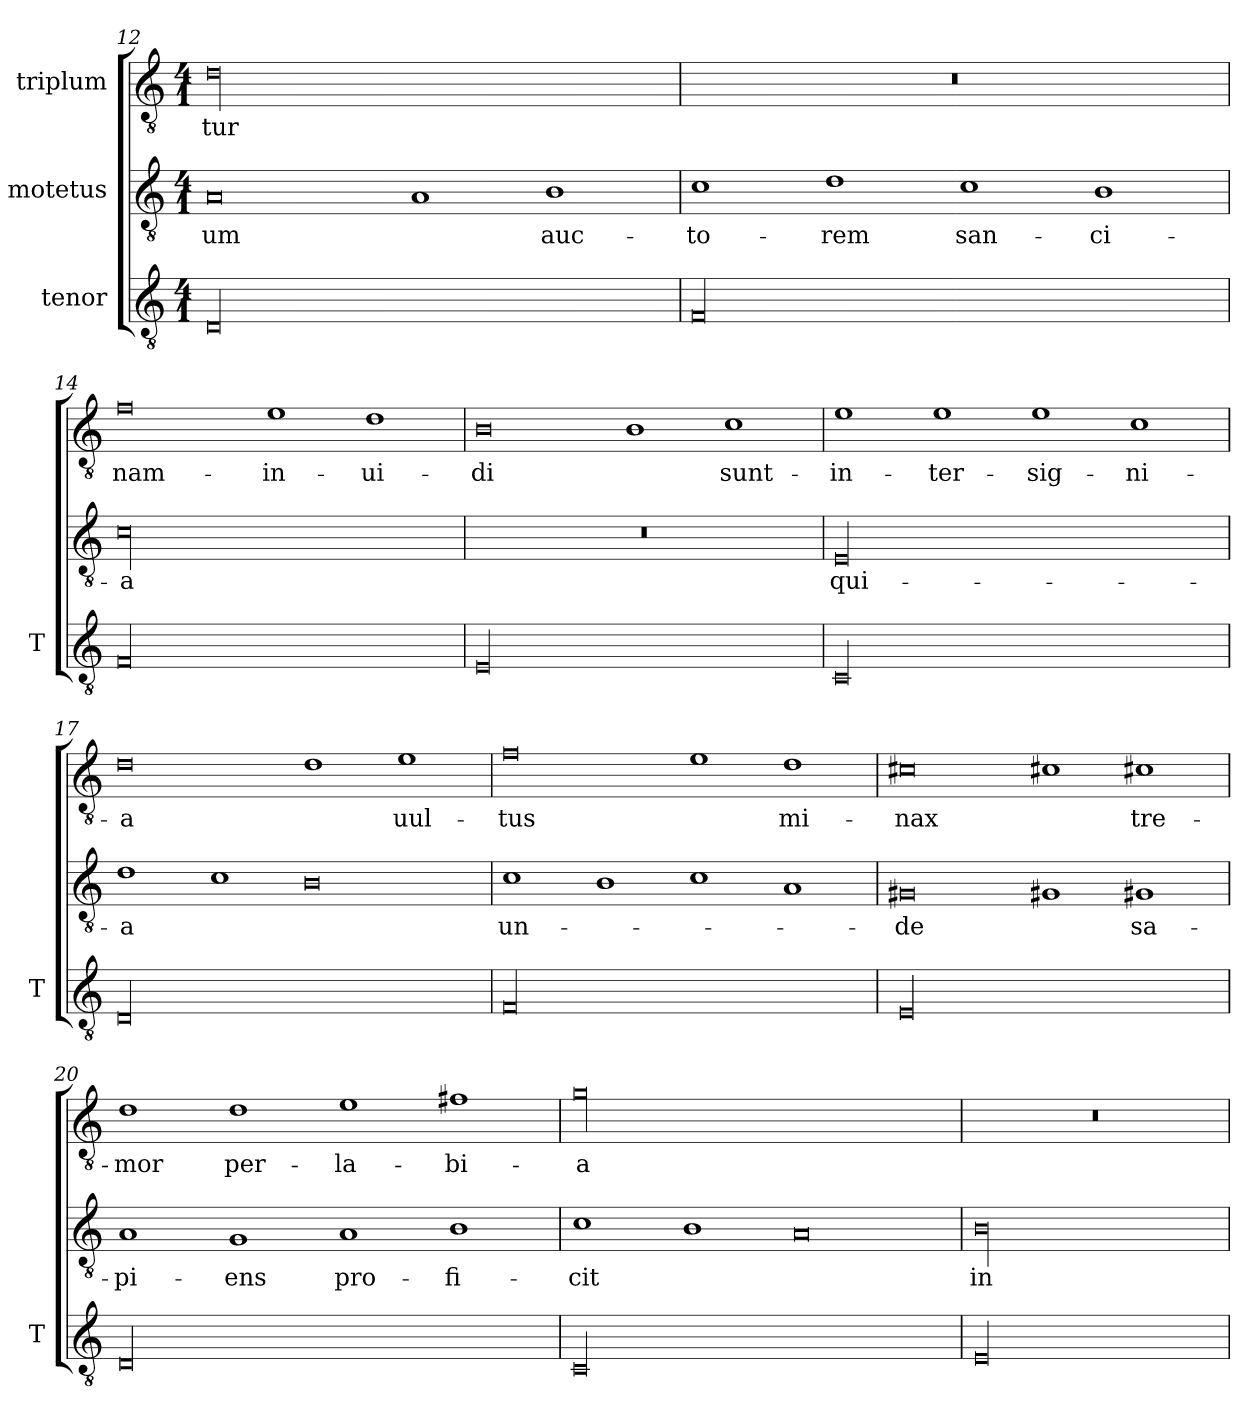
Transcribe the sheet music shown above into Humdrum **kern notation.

**kern	**kern	**text	**kern	**text
*part3	*part2	*part2	*part1	*part1
*staff3	*staff2	*staff2	*staff1	*staff1
*I"tenor	*I"motetus	*	*I"triplum	*
*I'T	*	*	*	*
*clefGv2	*clefGv2	*	*clefGv2	*
*k[]	*k[]	*	*k[]	*
*C:	*C:	*	*C:	*
*M4/1	*M4/1	*	*M4/1	*
=12	=12	=12	=12	=12
00D/	0A/	-um	00d\	-tur
.	1A/	.	.	.
.	1B\	auc-	.	.
=13	=13	=13	=13	=13
00F/	1c\	-to-	00r	.
.	1d\	-rem	.	.
.	1c\	san-	.	.
.	1B\	-ci-	.	.
=14	=14	=14	=14	=14
00F/	00c\	-a	0f\	nam-
.	.	.	1e\	in-
.	.	.	1d\	-ui-
=15	=15	=15	=15	=15
00E/	00r	.	0B\	-di
.	.	.	1B\	.
.	.	.	1c\	sunt-
=16	=16	=16	=16	=16
00C/	00E/	qui-	1e\	in-
.	.	.	1e\	-ter-
.	.	.	1e\	-sig-
.	.	.	1c\	-ni-
!!LO:PB:g=z
=17	=17	=17	=17	=17
00D/	1d\	-a	0d\	-a
.	1c\	.	.	.
.	0B\	.	1d\	.
.	.	.	1e\	uul-
=18	=18	=18	=18	=18
00F/	1c\	un-	0f\	-tus
.	1B\	.	.	.
.	1c\	.	1e\	.
.	1A/	.	1d\	mi-
=19	=19	=19	=19	=19
00E/	0G#Xi/	-de	0c#X\	-nax
.	1G#Xi/	.	1c#Xi\	.
.	1G#Xi/	sa-	1c#Xi\	tre-
=20	=20	=20	=20	=20
00D/	1A/	-pi-	1d\	-mor
.	1G/	-ens	1d\	per-
.	1A/	pro-	1e\	la-
.	1B\	-fi-	1f#Xi\	-bi-
=21	=21	=21	=21	=21
00C/	1c\	-cit	00g\	-a
.	1B\	.	.	.
.	0A/	.	.	.
=22	=22	=22	=22	=22
00E/	00B\	in-	00r	.
=	=	=	=	=
*-	*-	*-	*-	*-
